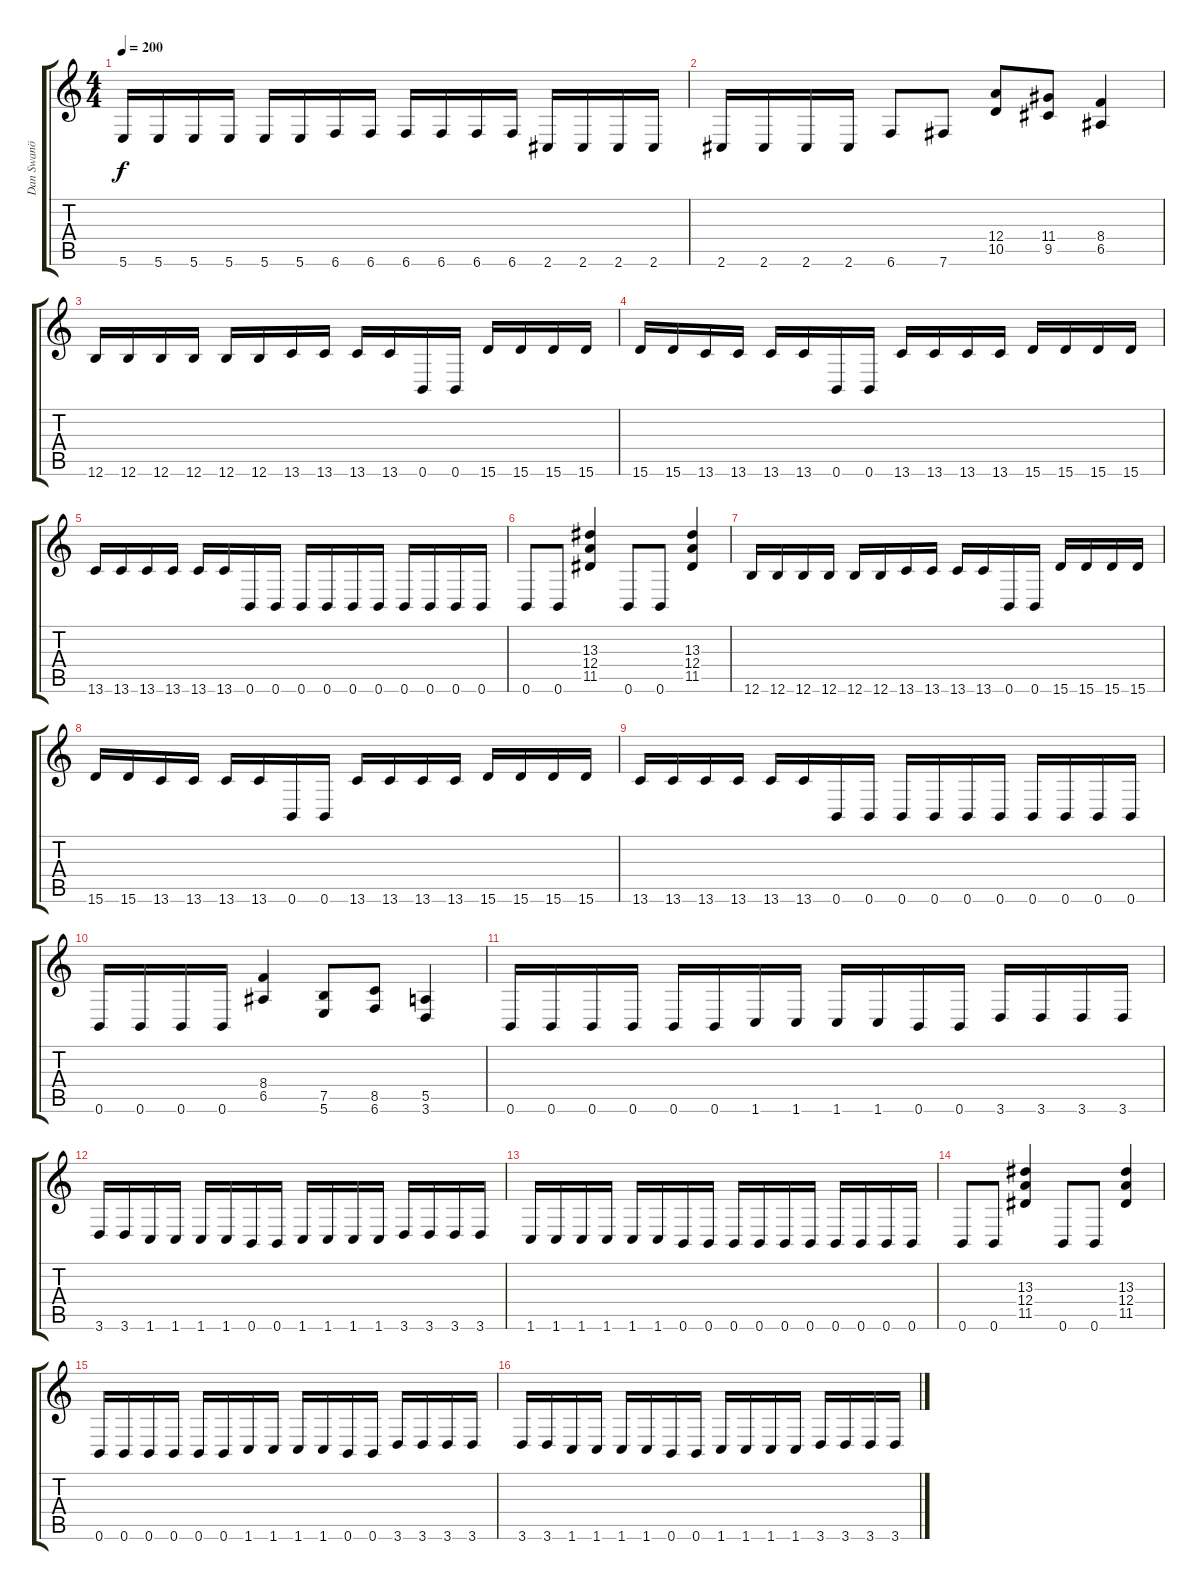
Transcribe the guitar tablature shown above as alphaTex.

\track ("Dan Swanö" "Dan Swanö") {instrument distortionguitar}
\staff {score tabs}
\tuning (B3 Gb3 D3 A2 E2 B1) {hide}
\ts (4 4)
\tempo 200
\clef g2
\ks c
5.6.16{dy f} 5.6.16 5.6.16 5.6.16 5.6.16 5.6.16 6.6.16 6.6.16 6.6.16 6.6.16 6.6.16 6.6.16 2.6.16 2.6.16 2.6.16 2.6.16 |
2.6.16 2.6.16 2.6.16 2.6.16 6.6.8 7.6.8 (12.4 10.5).8 (11.4 9.5).8 (8.4 6.5).4 |
12.6.16 12.6.16 12.6.16 12.6.16 12.6.16 12.6.16 13.6.16 13.6.16 13.6.16 13.6.16 0.6.16 0.6.16 15.6.16 15.6.16 15.6.16 15.6.16 |
15.6.16 15.6.16 13.6.16 13.6.16 13.6.16 13.6.16 0.6.16 0.6.16 13.6.16 13.6.16 13.6.16 13.6.16 15.6.16 15.6.16 15.6.16 15.6.16 |
13.6.16 13.6.16 13.6.16 13.6.16 13.6.16 13.6.16 0.6.16 0.6.16 0.6.16 0.6.16 0.6.16 0.6.16 0.6.16 0.6.16 0.6.16 0.6.16 |
0.6.8 0.6.8 (13.3 12.4 11.5).4 0.6.8 0.6.8 (13.3 12.4 11.5).4 |
12.6.16 12.6.16 12.6.16 12.6.16 12.6.16 12.6.16 13.6.16 13.6.16 13.6.16 13.6.16 0.6.16 0.6.16 15.6.16 15.6.16 15.6.16 15.6.16 |
15.6.16 15.6.16 13.6.16 13.6.16 13.6.16 13.6.16 0.6.16 0.6.16 13.6.16 13.6.16 13.6.16 13.6.16 15.6.16 15.6.16 15.6.16 15.6.16 |
13.6.16 13.6.16 13.6.16 13.6.16 13.6.16 13.6.16 0.6.16 0.6.16 0.6.16 0.6.16 0.6.16 0.6.16 0.6.16 0.6.16 0.6.16 0.6.16 |
0.6.16 0.6.16 0.6.16 0.6.16 (8.4 6.5).4 (7.5 5.6).8 (8.5 6.6).8 (5.5 3.6).4 |
0.6.16 0.6.16 0.6.16 0.6.16 0.6.16 0.6.16 1.6.16 1.6.16 1.6.16 1.6.16 0.6.16 0.6.16 3.6.16 3.6.16 3.6.16 3.6.16 |
3.6.16 3.6.16 1.6.16 1.6.16 1.6.16 1.6.16 0.6.16 0.6.16 1.6.16 1.6.16 1.6.16 1.6.16 3.6.16 3.6.16 3.6.16 3.6.16 |
1.6.16 1.6.16 1.6.16 1.6.16 1.6.16 1.6.16 0.6.16 0.6.16 0.6.16 0.6.16 0.6.16 0.6.16 0.6.16 0.6.16 0.6.16 0.6.16 |
0.6.8 0.6.8 (13.3 12.4 11.5).4 0.6.8 0.6.8 (13.3 12.4 11.5).4 |
0.6.16 0.6.16 0.6.16 0.6.16 0.6.16 0.6.16 1.6.16 1.6.16 1.6.16 1.6.16 0.6.16 0.6.16 3.6.16 3.6.16 3.6.16 3.6.16 |
3.6.16 3.6.16 1.6.16 1.6.16 1.6.16 1.6.16 0.6.16 0.6.16 1.6.16 1.6.16 1.6.16 1.6.16 3.6.16 3.6.16 3.6.16 3.6.16
